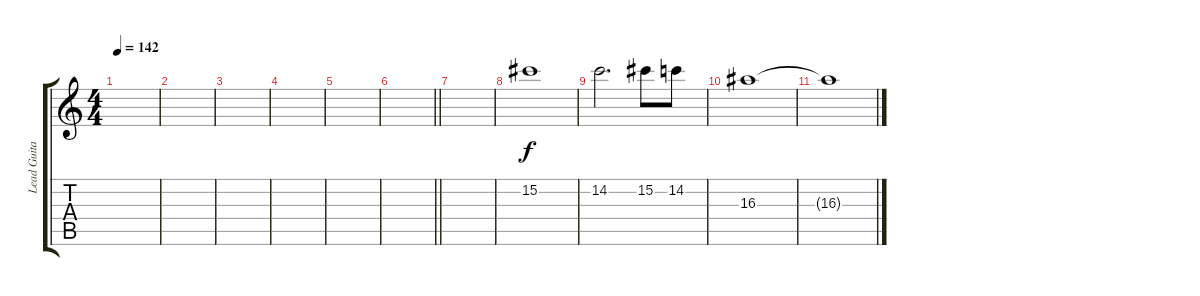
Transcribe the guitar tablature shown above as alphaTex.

\track ("Lead Guitar" "Lead Guita") {instrument acousticguitarsteel}
\staff {score tabs}
\tuning (Eb4 Bb3 Gb3 Db3 Ab2 Eb2) {hide}
\ts (4 4)
\tempo 142
\clef g2
\ks c
|
|
|
|
|
\barLineRight lightlight
|
|
15.2.1{instrument distortionguitar} |
14.2.2{d} 15.2.8 14.2.8 |
16.3.1 |
16.3{t}.1
